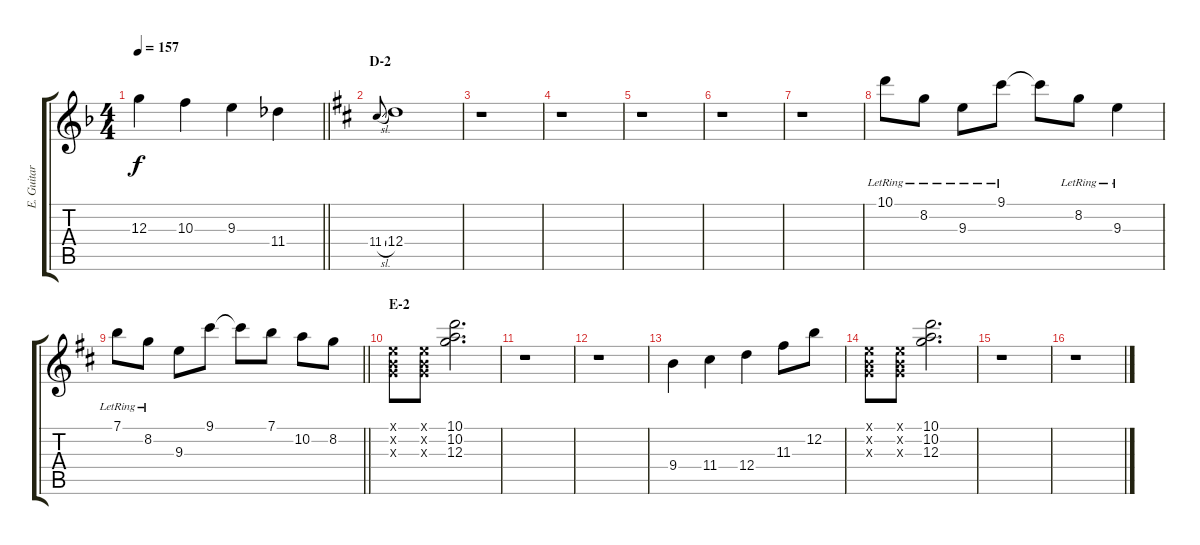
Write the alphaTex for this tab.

\track ("E. Guitar I" "E. Guitar ") {instrument overdrivenguitar}
\staff {score tabs}
\tuning (E4 B3 G3 D3 A2 E2) {hide}
\ts (4 4)
\tempo 157
\clef g2
\barLineRight lightlight
\ks f
12.3.4{dy f} 10.3.4 9.3.4 11.4.4 |
\section ("" "D-2")
\ks d
11.4{sl}.8{gr onbeat} 12.4.1 |
r.1 |
r.1 |
r.1 |
r.1 |
r.1 |
10.1{lr}.8 8.2{lr}.8 9.3{lr}.8 9.1{lr}.8 9.1{t}.8 8.2{lr}.8 9.3{lr}.4 |
\barLineRight lightlight
7.1{lr}.8 8.2{lr}.8 9.3.8 9.1.8 9.1{t}.8 7.1.8 10.2.8 8.2.8 |
\section ("" "E-2")
(0.1{x} 0.2{x} 0.3{x}).8 (0.1{x} 0.2{x} 0.3{x}).8 (10.1 10.2 12.3).2{d} |
r.1 |
r.1 |
9.4.4 11.4.4 12.4.4 11.3.8 12.2.8 |
(0.1{x} 0.2{x} 0.3{x}).8 (0.1{x} 0.2{x} 0.3{x}).8 (10.1 10.2 12.3).2{d} |
r.1 |
r.1
